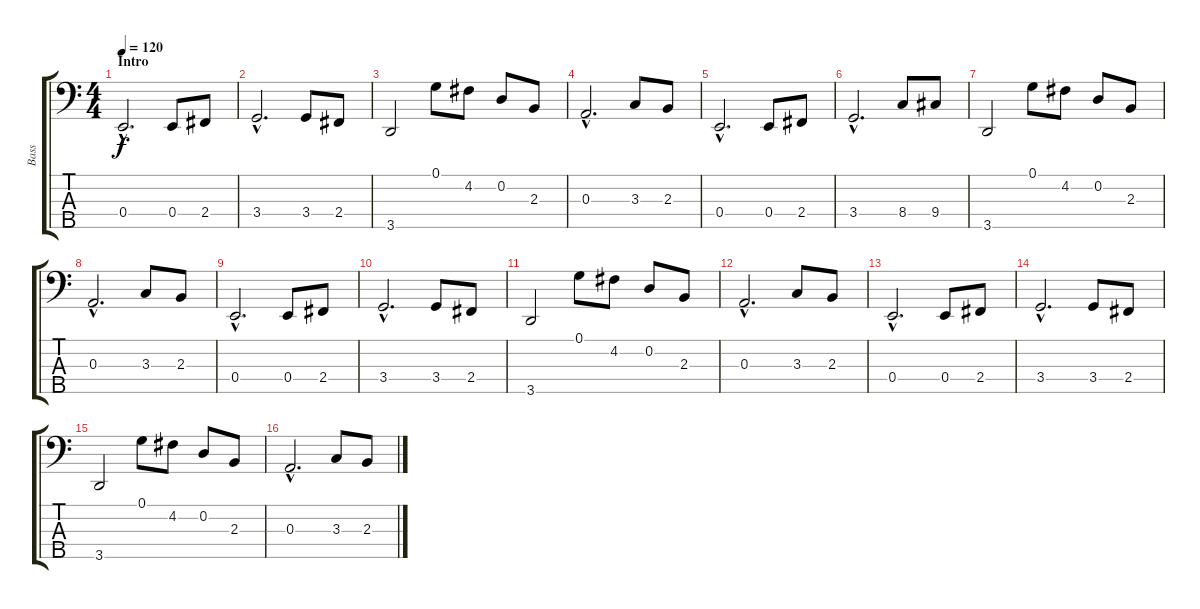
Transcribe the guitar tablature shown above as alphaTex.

\track ("Bass" "Bass") {instrument electricbassfinger}
\staff {score tabs}
\tuning (G2 D2 A1 E1 B0) {hide}
\ts (4 4)
\section ("" "Intro")
\tempo 120
\clef f4
\ks c
0.4{hac}.2{d dy f instrument electricbassfinger} 0.4.8 2.4.8 |
3.4{hac}.2{d} 3.4.8 2.4.8 |
3.5.2 0.1.8 4.2.8 0.2.8 2.3.8 |
0.3{hac}.2{d} 3.3.8 2.3.8 |
0.4{hac}.2{d} 0.4.8 2.4.8 |
3.4{hac}.2{d} 8.4.8 9.4.8 |
3.5.2 0.1.8 4.2.8 0.2.8 2.3.8 |
0.3{hac}.2{d} 3.3.8 2.3.8 |
0.4{hac}.2{d} 0.4.8 2.4.8 |
3.4{hac}.2{d} 3.4.8 2.4.8 |
3.5.2 0.1.8 4.2.8 0.2.8 2.3.8 |
0.3{hac}.2{d} 3.3.8 2.3.8 |
0.4{hac}.2{d} 0.4.8 2.4.8 |
3.4{hac}.2{d} 3.4.8 2.4.8 |
3.5.2 0.1.8 4.2.8 0.2.8 2.3.8 |
0.3{hac}.2{d} 3.3.8 2.3.8
